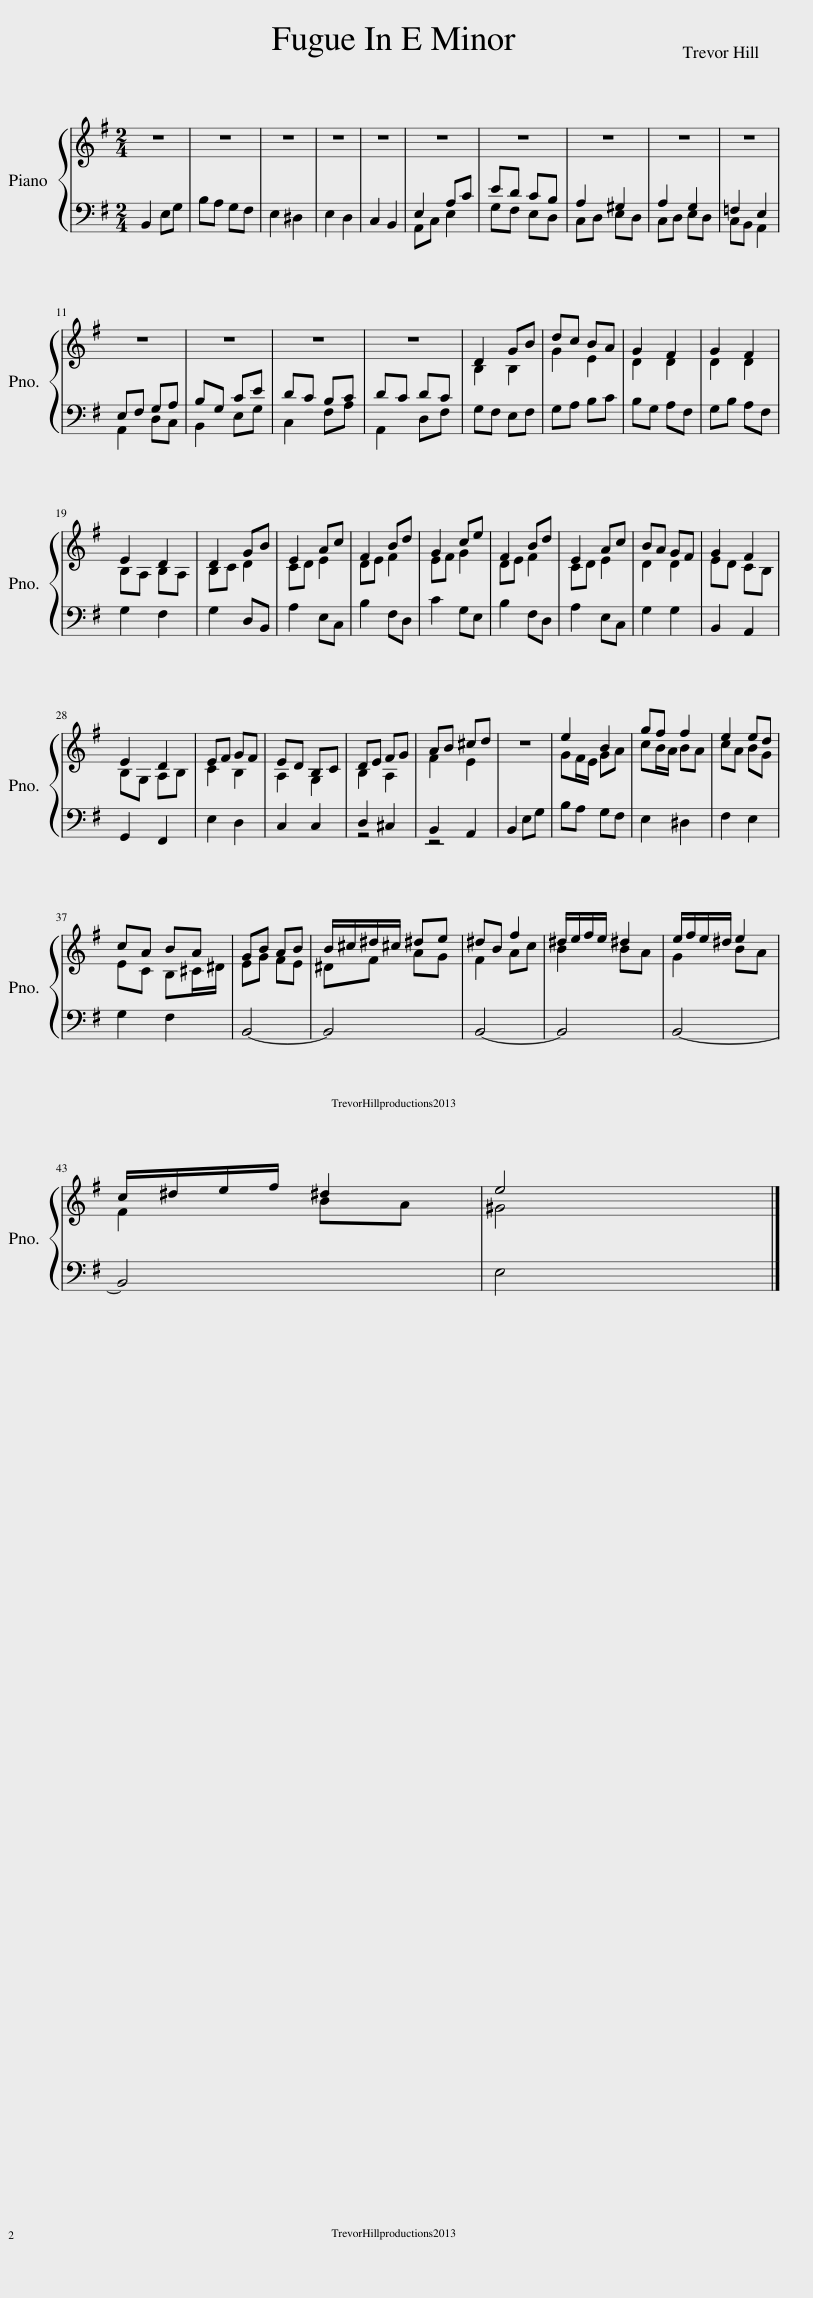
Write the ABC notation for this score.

X:1
%%score { ( 1 4 ) | ( 2 3 ) }
L:1/8
M:2/4
I:linebreak $
K:G
V:1 treble
V:4 treble
V:2 bass
V:3 bass
V:1
 z4 | z4 | z4 | z4 | z4 | %5
 z4 | z4 | z4 | z4 | z4 |$ %10
 z4 | z4 | z4 | z4 | D2 GB | %15
 dc BA | G2 F2 | G2 F2 |$ E2 D2 | D2 GB | %20
 E2 Ac | F2 Bd | G2 ce | F2 Bd | E2 Ac | %25
 BA GF | G2 F2 |$ E2 D2 | EF GF | ED B,C | %30
 DE FG | AB ^cd | z4 | e2 B2 | gf f2 | %35
 e2 ed |$ cA BA | GB AB | B/^c/^d/^c/ ^de | ^dB f2 | %40
 ^d/e/f/e/ ^d2 | e/f/e/^d/ e2 |$ c/^d/e/f/ ^d2 | e4 |] %44
V:2
 B,,2 E,G, | B,A, G,F, | E,2 ^D,2 | E,2 D,2 | C,2 B,,2 | %5
 E,2 A,C | ED CB, | A,2 ^G,2 | A,2 G,2 | =F,2 E,2 |$ %10
 E,F, G,A, | B,G, CE | DC B,C | DC DC | G,F, E,F, | %15
 G,A, B,C | B,G, A,F, | G,B, A,F, |$ G,2 F,2 | G,2 D,B,, | %20
 A,2 E,C, | B,2 F,D, | C2 G,E, | B,2 F,D, | A,2 E,C, | %25
 G,2 G,2 | B,,2 A,,2 |$ G,,2 F,,2 | E,2 D,2 | C,2 C,2 | %30
 D,2 ^C,2 | B,,2 A,,2 | B,,2 E,G, | B,A, G,F, | E,2 ^D,2 | %35
 F,2 E,2 |$ G,2 F,2 | B,,4- | B,,4 | B,,4- | %40
 B,,4 | B,,4- |$ B,,4 | E,4 |] %44
V:3
 x4 | x4 | x4 | x4 | x4 | %5
 A,,C, E,2 | G,F, E,D, | C,D, E,D, | C,D, E,D, | C,B,, A,,2 |$ %10
 A,,2 D,C, | B,,2 E,G, | C,2 F,A, | A,,2 D,F, | x4 | %15
 x4 | x4 | x4 |$ x4 | x4 | %20
 x4 | x4 | x4 | x4 | x4 | %25
 x4 | x4 |$ x4 | x4 | x4 | %30
 z4 | z4 | x4 | x4 | x4 | %35
 x4 |$ x4 | x4 | x4 | x4 | %40
 x4 | x4 |$ x4 | x4 |] %44
V:4
 x4 | x4 | x4 | x4 | x4 | %5
 x4 | x4 | x4 | x4 | x4 |$ %10
 x4 | x4 | x4 | x4 | B,2 B,2 | %15
 G2 E2 | D2 D2 | D2 D2 |$ B,A, B,A, | B,C D2 | %20
 CD E2 | DE F2 | EF G2 | DE F2 | CD E2 | %25
 D2 D2 | ED CB, |$ B,G, A,B, | C2 B,2 | A,2 G,2 | %30
 B,2 A,2 | F2 E2 | x4 | GF/E/ GA | cB/A/ BA | %35
 cA BG |$ EC B,^C/^D/ | EG FE | ^DF AG | F2 Ac | %40
 B2 BA | G2 BA |$ F2 BA | ^G4 |] %44
